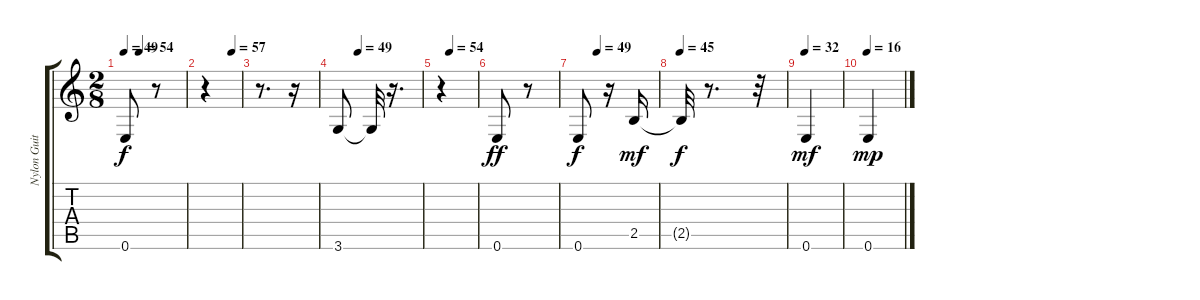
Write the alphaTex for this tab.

\track ("Nylon Guitar (6th string)" "Nylon Guit") {instrument acousticguitarnylon}
\staff {score tabs}
\tuning (E4 B3 G3 D3 A2 E2) {hide}
\ts (2 8)
\tempo 49
\tempo (54 0.25)
\clef g2
\ks c
0.6.8{dy f} r.8 |
\tempo (57 0.75)
r.4 |
r.8{d} r.16 |
\tempo (49 0.25)
3.6.8 3.6{t}.32 r.16{d} |
\tempo (54 0.25)
r.4 |
0.6.8{dy ff} r.8 |
\tempo (49 0.25)
0.6.8{dy f} r.16 2.5.16{dy mf} |
\tempo 45
2.5{t}.32{dy f} r.8{d} r.32 |
\tempo 32
0.6.4{dy mf} |
\tempo 16
0.6.4{dy mp}
